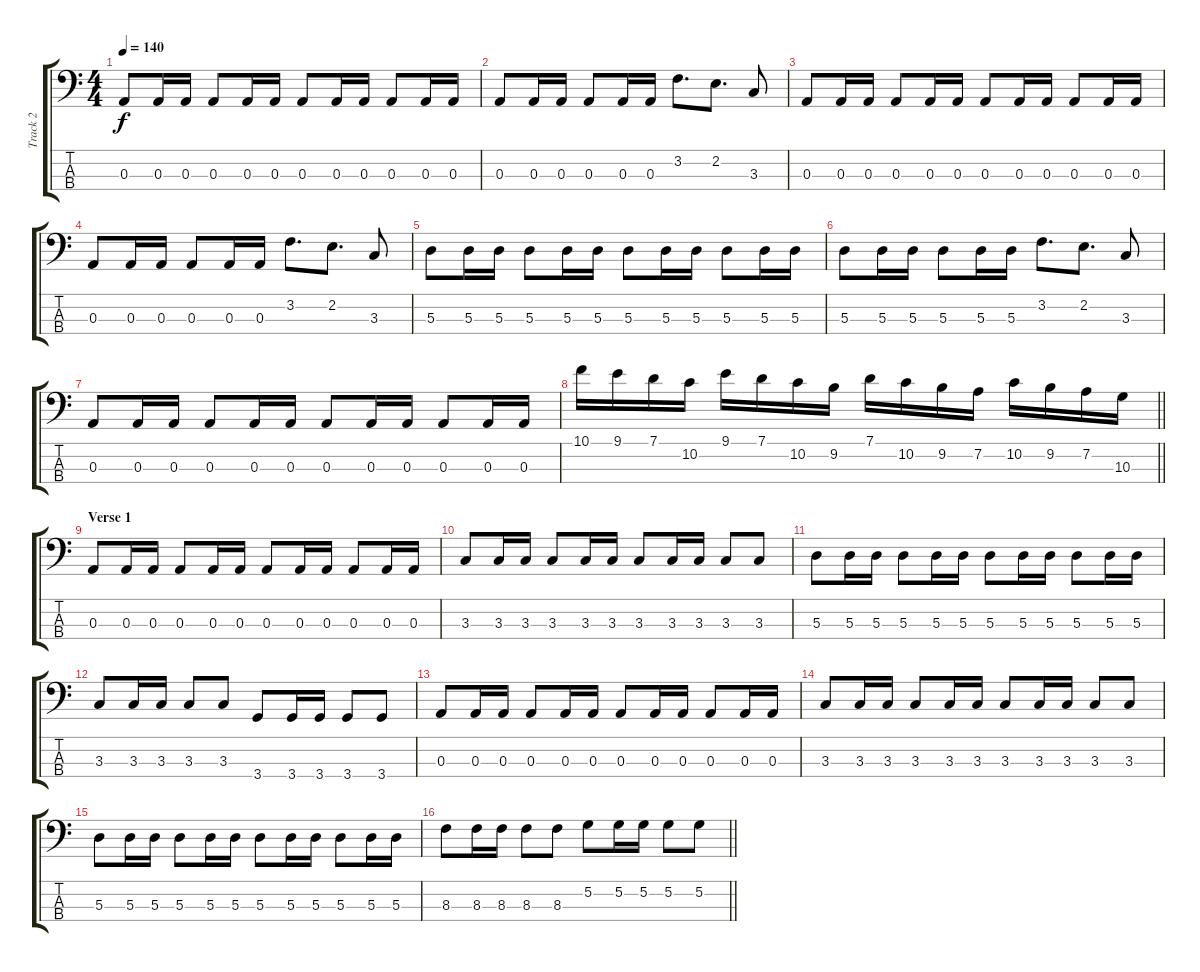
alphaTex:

\track ("Track 2" "Track 2") {instrument electricbassfinger}
\staff {score tabs}
\tuning (G2 D2 A1 E1) {hide}
\ts (4 4)
\tempo 140
\clef f4
\ks c
0.3.8{dy f} 0.3.16 0.3.16 0.3.8 0.3.16 0.3.16 0.3.8 0.3.16 0.3.16 0.3.8 0.3.16 0.3.16 |
0.3.8 0.3.16 0.3.16 0.3.8 0.3.16 0.3.16 3.2.8{d} 2.2.8{d} 3.3.8 |
0.3.8 0.3.16 0.3.16 0.3.8 0.3.16 0.3.16 0.3.8 0.3.16 0.3.16 0.3.8 0.3.16 0.3.16 |
0.3.8 0.3.16 0.3.16 0.3.8 0.3.16 0.3.16 3.2.8{d} 2.2.8{d} 3.3.8 |
5.3.8 5.3.16 5.3.16 5.3.8 5.3.16 5.3.16 5.3.8 5.3.16 5.3.16 5.3.8 5.3.16 5.3.16 |
5.3.8 5.3.16 5.3.16 5.3.8 5.3.16 5.3.16 3.2.8{d} 2.2.8{d} 3.3.8 |
0.3.8 0.3.16 0.3.16 0.3.8 0.3.16 0.3.16 0.3.8 0.3.16 0.3.16 0.3.8 0.3.16 0.3.16 |
\barLineRight lightlight
10.1.16 9.1.16 7.1.16 10.2.16 9.1.16 7.1.16 10.2.16 9.2.16 7.1.16 10.2.16 9.2.16 7.2.16 10.2.16 9.2.16 7.2.16 10.3.16 |
\section ("" "Verse 1")
0.3.8 0.3.16 0.3.16 0.3.8 0.3.16 0.3.16 0.3.8 0.3.16 0.3.16 0.3.8 0.3.16 0.3.16 |
3.3.8 3.3.16 3.3.16 3.3.8 3.3.16 3.3.16 3.3.8 3.3.16 3.3.16 3.3.8 3.3.8 |
5.3.8 5.3.16 5.3.16 5.3.8 5.3.16 5.3.16 5.3.8 5.3.16 5.3.16 5.3.8 5.3.16 5.3.16 |
3.3.8 3.3.16 3.3.16 3.3.8 3.3.8 3.4.8 3.4.16 3.4.16 3.4.8 3.4.8 |
0.3.8 0.3.16 0.3.16 0.3.8 0.3.16 0.3.16 0.3.8 0.3.16 0.3.16 0.3.8 0.3.16 0.3.16 |
3.3.8 3.3.16 3.3.16 3.3.8 3.3.16 3.3.16 3.3.8 3.3.16 3.3.16 3.3.8 3.3.8 |
5.3.8 5.3.16 5.3.16 5.3.8 5.3.16 5.3.16 5.3.8 5.3.16 5.3.16 5.3.8 5.3.16 5.3.16 |
\barLineRight lightlight
8.3.8 8.3.16 8.3.16 8.3.8 8.3.8 5.2.8 5.2.16 5.2.16 5.2.8 5.2.8
